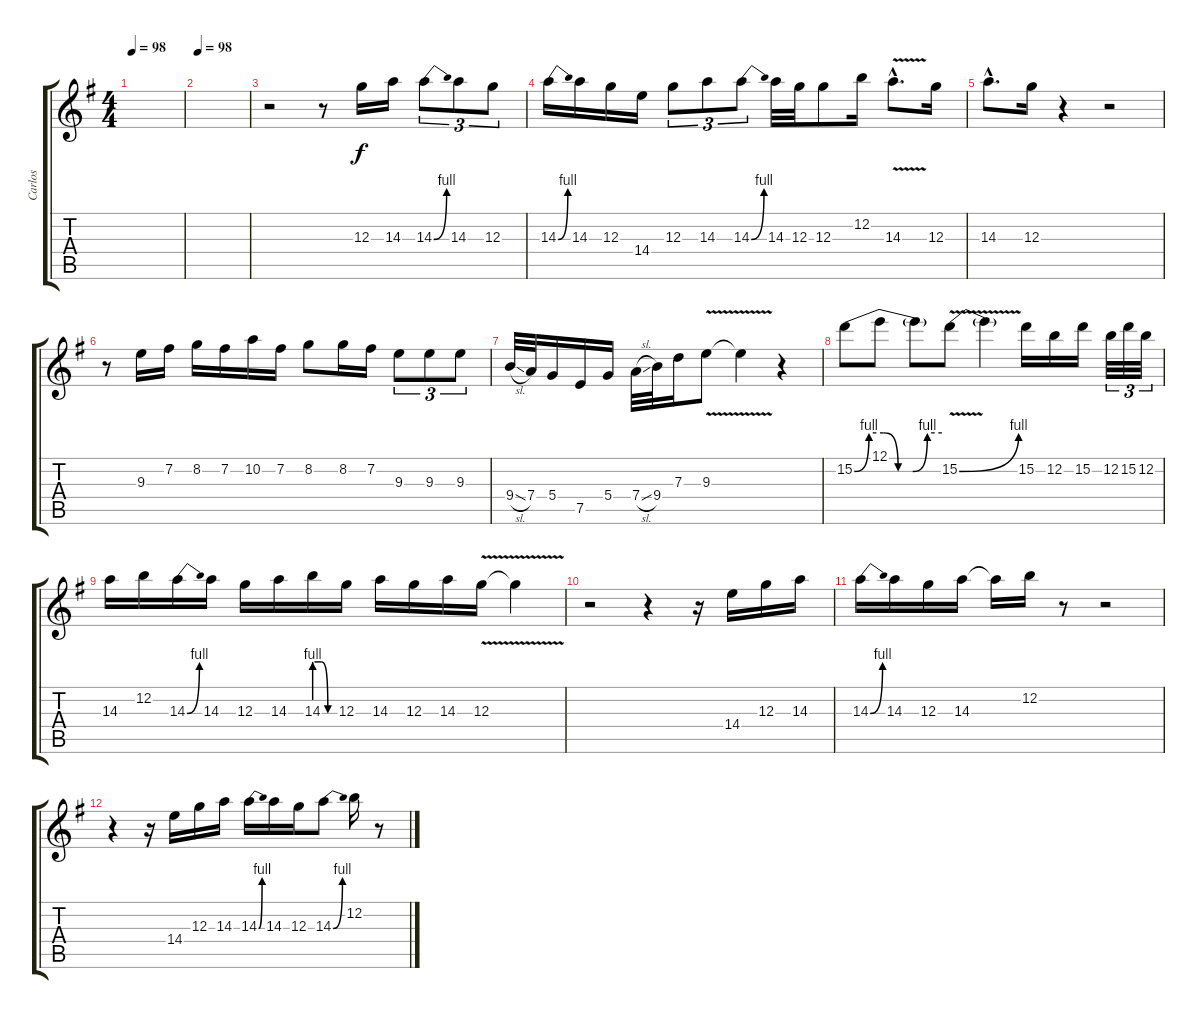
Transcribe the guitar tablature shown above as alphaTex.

\track ("Carlos" "Carlos") {instrument electricguitarclean}
\staff {score tabs}
\tuning (E4 B3 G3 D3 A2 E2) {hide}
\ts (4 4)
\tempo 98
\tempo 30
\tempo 98
\clef g2
\ks eminor
|
\tempo 98
|
r.2 r.8 12.3.16 14.3.16 14.3{be (bend 0 0 60 4)}.8{tu (3 2)} 14.3.8{tu (3 2)} 12.3.8{tu (3 2)} |
14.3{be (bend 0 0 60 4)}.16 14.3.16 12.3.16 14.4.16 12.3.8{tu (3 2)} 14.3.8{tu (3 2)} 14.3{be (bend 0 0 60 4)}.8{tu (3 2)} 14.3.32 12.3.32 12.3.8 12.2.16 14.3{v hac}.8{d} 12.3.16 |
14.3{hac}.8{d} 12.3.16 r.4 r.2 |
r.8 9.3.16 7.2.16 8.2.16 7.2.16 10.2.16 7.2.16 8.2.8 8.2.16 7.2.16 9.3.8{tu (3 2)} 9.3.8{tu (3 2)} 9.3.8{tu (3 2)} |
9.4{sl}.32 7.4.32 5.4.16 7.5.16 5.4.16 7.4{sl}.32 9.4.32 7.3.16 9.3{v}.8 9.3{t}.4 r.4 |
15.2{be (custom 0 0 10 4 20 4 30 0 40 0 50 4 60 4)}.8 12.1.8 15.2{t}.8 15.2{be (bend 0 0 60 4) v}.8 15.2{t}.4 15.2.16 12.2.16 15.2.16 12.2.32{tu (3 2)} 15.2.32{tu (3 2)} 12.2.32{tu (3 2)} |
14.3.16 12.2.16 14.3{be (bend 0 0 60 4)}.16 14.3.16 12.3.16 14.3.16 14.3{be (custom 0 4 20 4 40 0 60 0)}.16 12.3.16 14.3.16 12.3.16 14.3.16 12.3{v}.16 12.3{t}.4 |
r.2 r.4 r.16 14.4.16 12.3.16 14.3.16 |
14.3{be (bend 0 0 60 4)}.16 14.3.16 12.3.16 14.3.16 14.3{t}.16 12.2.16 r.8 r.2 |
r.4 r.16 14.4.16 12.3.16 14.3.16 14.3{be (bend 0 0 60 4)}.16 14.3.16 12.3.16 14.3{be (bend 0 0 60 4)}.8 12.2.16 r.8
